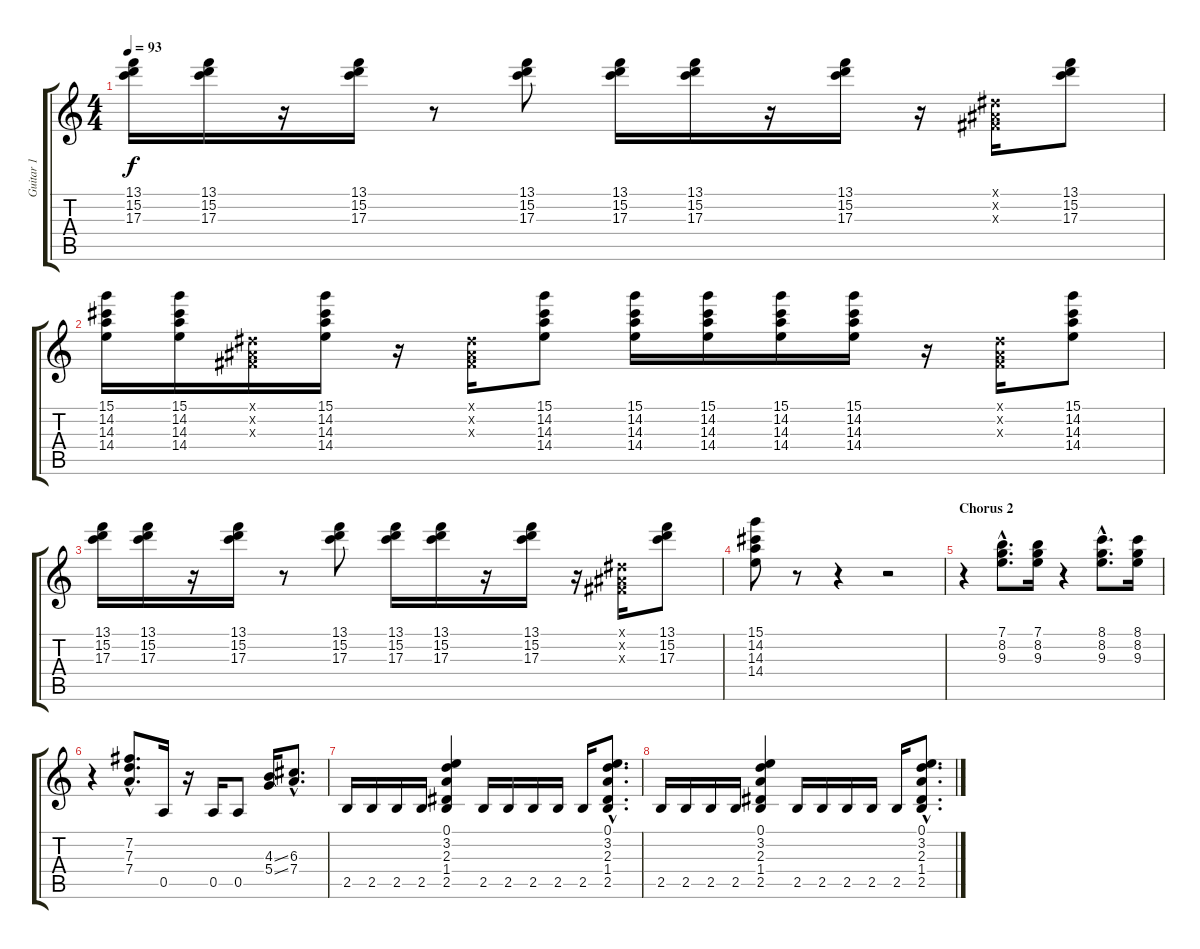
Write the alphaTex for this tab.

\track ("Guitar 1" "Guitar 1") {instrument overdrivenguitar}
\staff {score tabs}
\tuning (E4 B3 G3 D3 A2 E2) {hide}
\ts (4 4)
\tempo 93
\clef g2
\ks c
(13.1 15.2 17.3).16{dy f} (13.1 15.2 17.3).16 r.16 (13.1 15.2 17.3).16 r.8 (13.1 15.2 17.3).8 (13.1 15.2 17.3).16 (13.1 15.2 17.3).16 r.16 (13.1 15.2 17.3).16 r.16 (-1.1{x} -1.2{x} -1.3{x}).16 (13.1 15.2 17.3).8 |
(15.1 14.2 14.3 14.4).16 (15.1 14.2 14.3 14.4).16 (-1.1{x} -1.2{x} -1.3{x}).16 (15.1 14.2 14.3 14.4).16 r.16 (-1.1{x} -1.2{x} -1.3{x}).16 (15.1 14.2 14.3 14.4).8 (15.1 14.2 14.3 14.4).16 (15.1 14.2 14.3 14.4).16 (15.1 14.2 14.3 14.4).16 (15.1 14.2 14.3 14.4).16 r.16 (-1.1{x} -1.2{x} -1.3{x}).16 (15.1 14.2 14.3 14.4).8 |
(13.1 15.2 17.3).16 (13.1 15.2 17.3).16 r.16 (13.1 15.2 17.3).16 r.8 (13.1 15.2 17.3).8 (13.1 15.2 17.3).16 (13.1 15.2 17.3).16 r.16 (13.1 15.2 17.3).16 r.16 (-1.1{x} -1.2{x} -1.3{x}).16 (13.1 15.2 17.3).8 |
(15.1 14.2 14.3 14.4).8 r.8 r.4 r.2 |
\section ("" "Chorus 2")
r.4 (7.1{hac} 8.2{hac} 9.3{hac}).8{d} (7.1 8.2 9.3).16 r.4 (8.1{hac} 8.2{hac} 9.3{hac}).8{d} (8.1 8.2 9.3).16 |
r.4 (7.2{hac} 7.3{hac} 7.4{hac}).8{d} 0.5.16 r.16 0.5.16 0.5.8 (4.3{ss} 5.4{ss}).16 (6.3{hac} 7.4{hac}).8{d} |
2.5.16 2.5.16 2.5.16 2.5.16 (0.1 3.2 2.3 1.4 2.5).4 2.5.16 2.5.16 2.5.16 2.5.16 2.5.16 (0.1{hac} 3.2{hac} 2.3{hac} 1.4{hac} 2.5{hac}).8{d} |
2.5.16 2.5.16 2.5.16 2.5.16 (0.1 3.2 2.3 1.4 2.5).4 2.5.16 2.5.16 2.5.16 2.5.16 2.5.16 (0.1{hac} 3.2{hac} 2.3{hac} 1.4{hac} 2.5{hac}).8{d}
